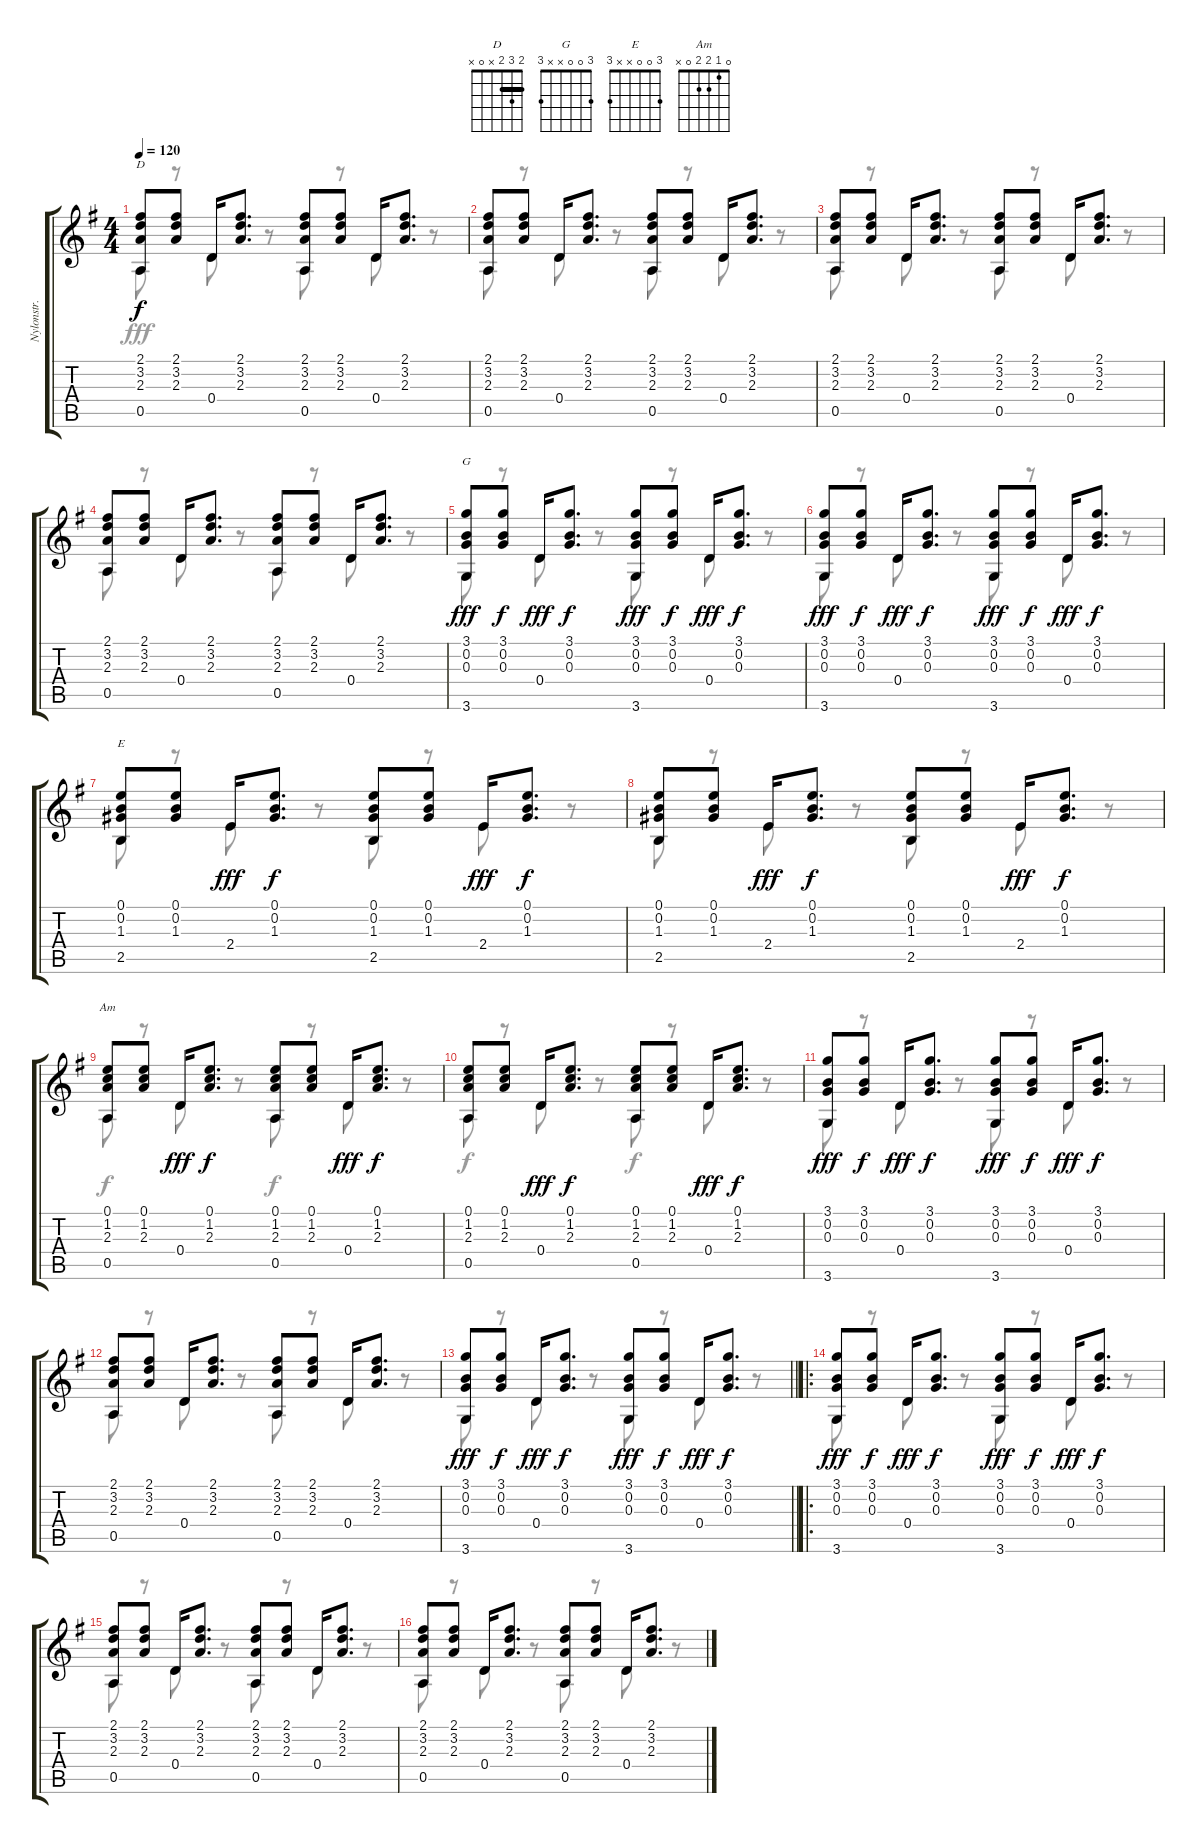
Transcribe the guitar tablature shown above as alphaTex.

\track (" Nylonstr. Gt*recorded" " Nylonstr.") {instrument acousticguitarsteel}
\staff {score tabs}
\tuning (E4 B3 G3 D3 A2 E2) {hide}
\chord ("D" 2 3 2 x 0 x) {barre 2}
\chord ("G" 3 0 0 x x 3)
\chord ("E" 3 0 0 x x 3)
\chord ("Am" 0 1 2 2 0 x)
\voice
\ts (4 4)
\tempo 120
\clef g2
\ks g
(2.1 3.2 2.3 0.5).8{ch "D" dy f} (2.1 3.2 2.3).8 0.4.16 (2.1 3.2 2.3).8{d} (2.1 3.2 2.3 0.5).8 (2.1 3.2 2.3).8 0.4.16 (2.1 3.2 2.3).8{d} |
(2.1 3.2 2.3 0.5).8 (2.1 3.2 2.3).8 0.4.16 (2.1 3.2 2.3).8{d} (2.1 3.2 2.3 0.5).8 (2.1 3.2 2.3).8 0.4.16 (2.1 3.2 2.3).8{d} |
(2.1 3.2 2.3 0.5).8 (2.1 3.2 2.3).8 0.4.16 (2.1 3.2 2.3).8{d} (2.1 3.2 2.3 0.5).8 (2.1 3.2 2.3).8 0.4.16 (2.1 3.2 2.3).8{d} |
(2.1 3.2 2.3 0.5).8 (2.1 3.2 2.3).8 0.4.16 (2.1 3.2 2.3).8{d} (2.1 3.2 2.3 0.5).8 (2.1 3.2 2.3).8 0.4.16 (2.1 3.2 2.3).8{d} |
(3.1 0.2 0.3 3.6).8{ch "G" dy fff} (3.1 0.2 0.3).8{dy f} 0.4.16{dy fff} (3.1 0.2 0.3).8{d dy f} (3.1 0.2 0.3 3.6).8{dy fff} (3.1 0.2 0.3).8{dy f} 0.4.16{dy fff} (3.1 0.2 0.3).8{d dy f} |
(3.1 0.2 0.3 3.6).8{dy fff} (3.1 0.2 0.3).8{dy f} 0.4.16{dy fff} (3.1 0.2 0.3).8{d dy f} (3.1 0.2 0.3 3.6).8{dy fff} (3.1 0.2 0.3).8{dy f} 0.4.16{dy fff} (3.1 0.2 0.3).8{d dy f} |
(0.1 0.2 1.3 2.5).8{ch "E"} (0.1 0.2 1.3).8 2.4.16{dy fff} (0.1 0.2 1.3).8{d dy f} (0.1 0.2 1.3 2.5).8 (0.1 0.2 1.3).8 2.4.16{dy fff} (0.1 0.2 1.3).8{d dy f} |
(0.1 0.2 1.3 2.5).8 (0.1 0.2 1.3).8 2.4.16{dy fff} (0.1 0.2 1.3).8{d dy f} (0.1 0.2 1.3 2.5).8 (0.1 0.2 1.3).8 2.4.16{dy fff} (0.1 0.2 1.3).8{d dy f} |
(0.1 1.2 2.3 0.5).8{ch "Am"} (0.1 1.2 2.3).8 0.4.16{dy fff} (0.1 1.2 2.3).8{d dy f} (0.1 1.2 2.3 0.5).8 (0.1 1.2 2.3).8 0.4.16{dy fff} (0.1 1.2 2.3).8{d dy f} |
(0.1 1.2 2.3 0.5).8 (0.1 1.2 2.3).8 0.4.16{dy fff} (0.1 1.2 2.3).8{d dy f} (0.1 1.2 2.3 0.5).8 (0.1 1.2 2.3).8 0.4.16{dy fff} (0.1 1.2 2.3).8{d dy f} |
(3.1 0.2 0.3 3.6).8{dy fff} (3.1 0.2 0.3).8{dy f} 0.4.16{dy fff} (3.1 0.2 0.3).8{d dy f} (3.1 0.2 0.3 3.6).8{dy fff} (3.1 0.2 0.3).8{dy f} 0.4.16{dy fff} (3.1 0.2 0.3).8{d dy f} |
(2.1 3.2 2.3 0.5).8 (2.1 3.2 2.3).8 0.4.16 (2.1 3.2 2.3).8{d} (2.1 3.2 2.3 0.5).8 (2.1 3.2 2.3).8 0.4.16 (2.1 3.2 2.3).8{d} |
\barLineRight lightlight
(3.1 0.2 0.3 3.6).8{dy fff} (3.1 0.2 0.3).8{dy f} 0.4.16{dy fff} (3.1 0.2 0.3).8{d dy f} (3.1 0.2 0.3 3.6).8{dy fff} (3.1 0.2 0.3).8{dy f} 0.4.16{dy fff} (3.1 0.2 0.3).8{d dy f} |
\ro
(3.1 0.2 0.3 3.6).8{dy fff} (3.1 0.2 0.3).8{dy f} 0.4.16{dy fff} (3.1 0.2 0.3).8{d dy f} (3.1 0.2 0.3 3.6).8{dy fff} (3.1 0.2 0.3).8{dy f} 0.4.16{dy fff} (3.1 0.2 0.3).8{d dy f} |
(2.1 3.2 2.3 0.5).8 (2.1 3.2 2.3).8 0.4.16 (2.1 3.2 2.3).8{d} (2.1 3.2 2.3 0.5).8 (2.1 3.2 2.3).8 0.4.16 (2.1 3.2 2.3).8{d} |
(2.1 3.2 2.3 0.5).8 (2.1 3.2 2.3).8 0.4.16 (2.1 3.2 2.3).8{d} (2.1 3.2 2.3 0.5).8 (2.1 3.2 2.3).8 0.4.16 (2.1 3.2 2.3).8{d}
\voice
\clef g2
\ottava regular
\simile none
\ks g
0.5.8{dy fff} r.8 0.4.8 r.8 0.5.8 r.8 0.4.8 r.8 |
0.5.8 r.8 0.4.8 r.8 0.5.8 r.8 0.4.8 r.8 |
0.5.8 r.8 0.4.8 r.8 0.5.8 r.8 0.4.8 r.8 |
0.5.8 r.8 0.4.8 r.8 0.5.8 r.8 0.4.8 r.8 |
3.6.8 r.8 0.4.8 r.8 3.6.8 r.8 0.4.8 r.8 |
3.6.8 r.8 0.4.8 r.8 3.6.8 r.8 0.4.8 r.8 |
2.5.8 r.8 2.4.8 r.8 2.5.8 r.8 2.4.8 r.8 |
2.5.8 r.8 2.4.8 r.8 2.5.8 r.8 2.4.8 r.8 |
0.5.8{dy f} r.8 0.4.8{dy fff} r.8 0.5.8{dy f} r.8 0.4.8{dy fff} r.8 |
0.5.8{dy f} r.8 0.4.8{dy fff} r.8 0.5.8{dy f} r.8 0.4.8{dy fff} r.8 |
3.6.8 r.8 0.4.8 r.8 3.6.8 r.8 0.4.8 r.8 |
0.5.8 r.8 0.4.8 r.8 0.5.8 r.8 0.4.8 r.8 |
\barLineRight lightlight
3.6.8 r.8 0.4.8 r.8 3.6.8 r.8 0.4.8 r.8 |
3.6.8 r.8 0.4.8 r.8 3.6.8 r.8 0.4.8 r.8 |
0.5.8 r.8 0.4.8 r.8 0.5.8 r.8 0.4.8 r.8 |
0.5.8 r.8 0.4.8 r.8 0.5.8 r.8 0.4.8 r.8
